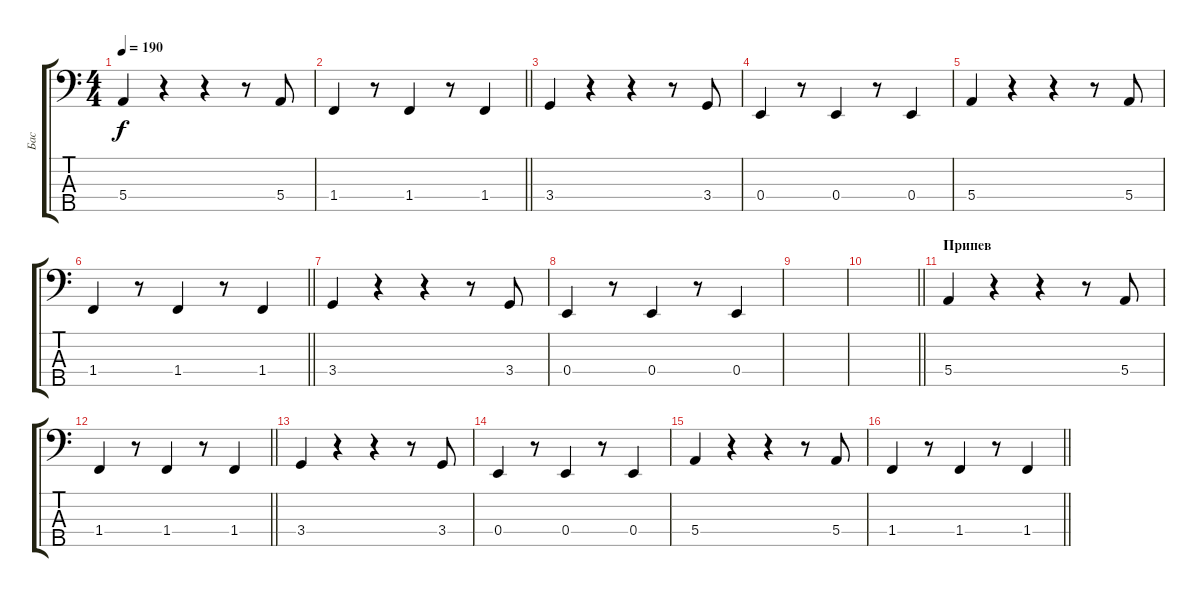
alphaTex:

\track ("Бас" "Бас") {instrument electricbassfinger}
\staff {score tabs}
\tuning (G2 D2 A1 E1 B0) {hide}
\ts (4 4)
\tempo 190
\clef f4
\ks c
5.4.4{dy f} r.4 r.4 r.8 5.4.8 |
\barLineRight lightlight
1.4.4 r.8 1.4.4 r.8 1.4.4 |
3.4.4 r.4 r.4 r.8 3.4.8 |
0.4.4 r.8 0.4.4 r.8 0.4.4 |
5.4.4 r.4 r.4 r.8 5.4.8 |
\barLineRight lightlight
1.4.4 r.8 1.4.4 r.8 1.4.4 |
3.4.4 r.4 r.4 r.8 3.4.8 |
0.4.4 r.8 0.4.4 r.8 0.4.4 |
|
\barLineRight lightlight
|
\section ("" "Припев")
5.4.4 r.4 r.4 r.8 5.4.8 |
\barLineRight lightlight
1.4.4 r.8 1.4.4 r.8 1.4.4 |
3.4.4 r.4 r.4 r.8 3.4.8 |
0.4.4 r.8 0.4.4 r.8 0.4.4 |
5.4.4 r.4 r.4 r.8 5.4.8 |
\barLineRight lightlight
1.4.4 r.8 1.4.4 r.8 1.4.4
